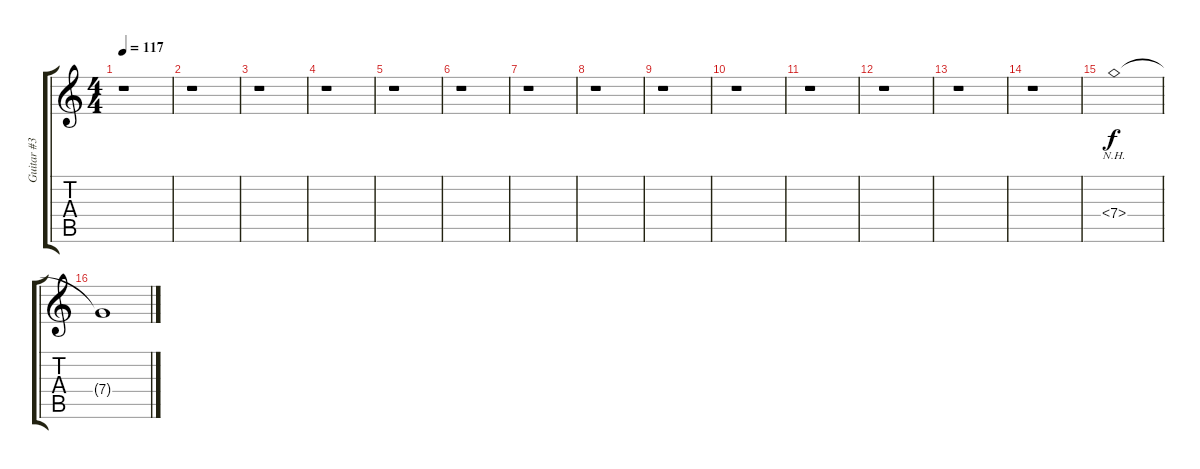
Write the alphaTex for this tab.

\track ("Guitar #3" "Guitar #3") {instrument distortionguitar}
\staff {score tabs}
\tuning (D4 A3 F3 C3 G2 C2) {hide}
\ts (4 4)
\tempo 117
\clef g2
\ks c
r.1{dy f} |
r.1 |
r.1 |
r.1 |
r.1 |
r.1 |
r.1 |
r.1 |
r.1 |
r.1 |
r.1 |
r.1 |
r.1 |
r.1{volume 0} |
7.4{nh}.1{volume 12 instrument distortionguitar} |
7.4{t}.1
